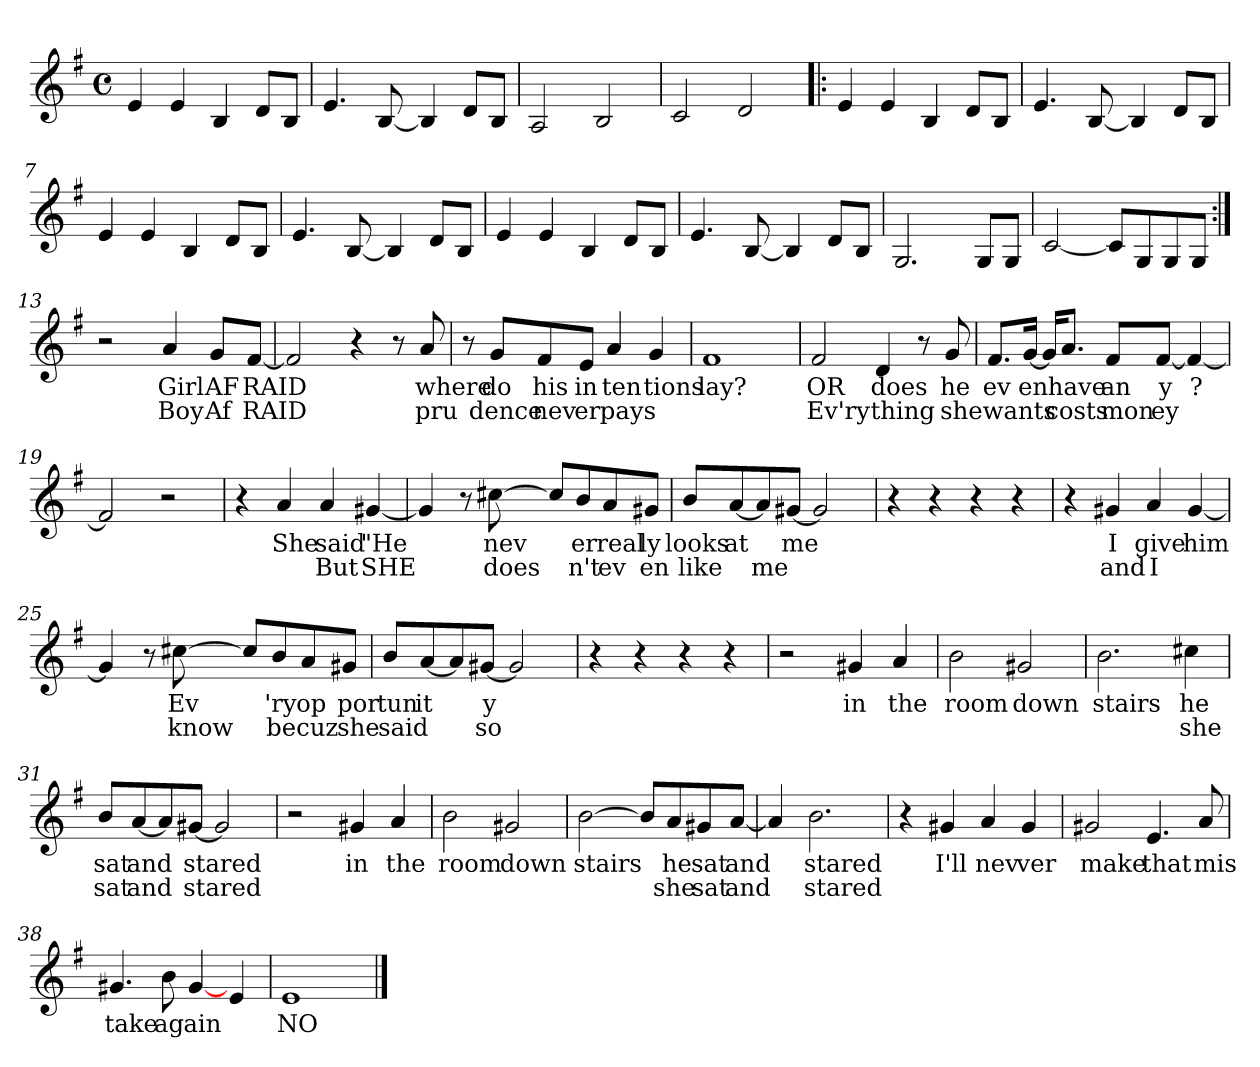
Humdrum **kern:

**kern	**text	**text
*part1	*part1	*part1
*staff1	*staff1	*staff1
*clefG2	*	*
*k[f#]	*	*
*G:	*	*
*M4/4	*	*
*met(c)	*	*
=1	=1	=1
4e/	.	.
4e/	.	.
4B/	.	.
8d/L	.	.
8B/J	.	.
=2	=2	=2
4.e/	.	.
[8B/	.	.
4B/]	.	.
8d/L	.	.
8B/J	.	.
=3	=3	=3
2A/	.	.
2B/	.	.
=4	=4	=4
2c/	.	.
2d/	.	.
=5!|:	=5!|:	=5!|:
4e/	.	.
4e/	.	.
4B/	.	.
8d/L	.	.
8B/J	.	.
!!LO:LB:g=z
=6	=6	=6
4.e/	.	.
[8B/	.	.
4B/]	.	.
8d/L	.	.
8B/J	.	.
=7	=7	=7
4e/	.	.
4e/	.	.
4B/	.	.
8d/L	.	.
8B/J	.	.
=8	=8	=8
4.e/	.	.
[8B/	.	.
4B/]	.	.
8d/L	.	.
8B/J	.	.
=9	=9	=9
4e/	.	.
4e/	.	.
4B/	.	.
8d/L	.	.
8B/J	.	.
=10	=10	=10
4.e/	.	.
[8B/	.	.
4B/]	.	.
8d/L	.	.
8B/J	.	.
!!LO:LB:g=z
=11	=11	=11
2.G/	.	.
8G/L	.	.
8G/J	.	.
=12	=12	=12
[2c/	.	.
8c/L]	.	.
8G/	.	.
8G/	.	.
8G/J	.	.
=13:|!	=13:|!	=13:|!
2r	.	.
4a/	Girl	Boy
8g/L	AF	Af
[8f#/J	RAID	RAID
=14	=14	=14
2f#/]	.	.
4r	.	.
8r	.	.
8a/	where	pru
!!LO:LB:g=z
=15	=15	=15
8r	.	.
8g/L	do	dence
8f#/	his	nev
8e/J	in	er
4a/	ten	pays
4g/	tions	.
=16	=16	=16
1f#	lay?	.
=17	=17	=17
2f#/	OR	Ev'ry
4d/	does	thing
8r	.	.
8g/	he	she
=18	=18	=18
8.f#/L	ev	wants
[16g/Jk	en	.
16g/KL]	.	.
8.a/J	have	costs
8f#/L	an	mon
[8f#/J	y	ey
4f#/_	?	.
=19	=19	=19
2f#/]	.	.
2r	.	.
!!LO:LB:g=z
=20	=20	=20
4r	.	.
4a/	She	.
4a/	said	But
[4g#X/	"He	SHE
=21	=21	=21
4g#/]	.	.
8r	.	.
[8cc#X\	nev	does
8cc#/L]	.	.
8b/	er	n't
8a/	real	ev
8g#X/J	ly	en
=22	=22	=22
8b/L	looks	like
[8a/	at	.
8a/]	.	me
[8g#X/J	me	.
2g#/]	.	.
=23	=23	=23
4r	.	.
4r	.	.
4r	.	.
4r	.	.
!!LO:LB:g=z
=24	=24	=24
4r	.	.
4g#X/	I	and
4a/	give	I
[4g#/	him	.
=25	=25	=25
4g#/]	.	.
8r	.	.
[8cc#X\	Ev	know
8cc#/L]	.	.
8b/	'ry	be
8a/	op	cuz
8g#X/J	por	she
=26	=26	=26
8b/L	tun	said
[8a/	it	.
8a/]	.	.
[8g#X/J	y	so
2g#/]	.	.
=27	=27	=27
4r	.	.
4r	.	.
4r	.	.
4r	.	.
!!LO:LB:g=z
=28	=28	=28
2r	.	.
4g#X/	in	.
4a/	the	.
=29	=29	=29
2b\	room	.
2g#X/	down	.
=30	=30	=30
2.b\	stairs	.
4cc#X\	he	she
=31	=31	=31
8b/L	sat	sat
[8a/	and	and
8a/]	.	.
[8g#X/J	stared	stared
2g#/]	.	.
=32	=32	=32
2r	.	.
4g#X/	in	.
4a/	the	.
=33	=33	=33
2b\	room	.
2g#X/	down	.
!!LO:LB:g=z
=34	=34	=34
[2b\	stairs	.
8b/L]	.	.
8a/	he	she
8g#X/	sat	sat
[8a/J	and	and
=35	=35	=35
4a/]	.	.
2.b\	stared	stared
=36	=36	=36
4r	.	.
4g#X/	I'll	.
4a/	nev	.
4g#/	ver	.
=37	=37	=37
2g#X/	make	.
4.e/	that	.
8a/	mis	.
=38	=38	=38
4.g#X/	take	.
8b\	ag	.
[4g#/	ain	.
4e/	.	.
=39	=39	=39
1e	NO	.
==	==	==
*-	*-	*-
